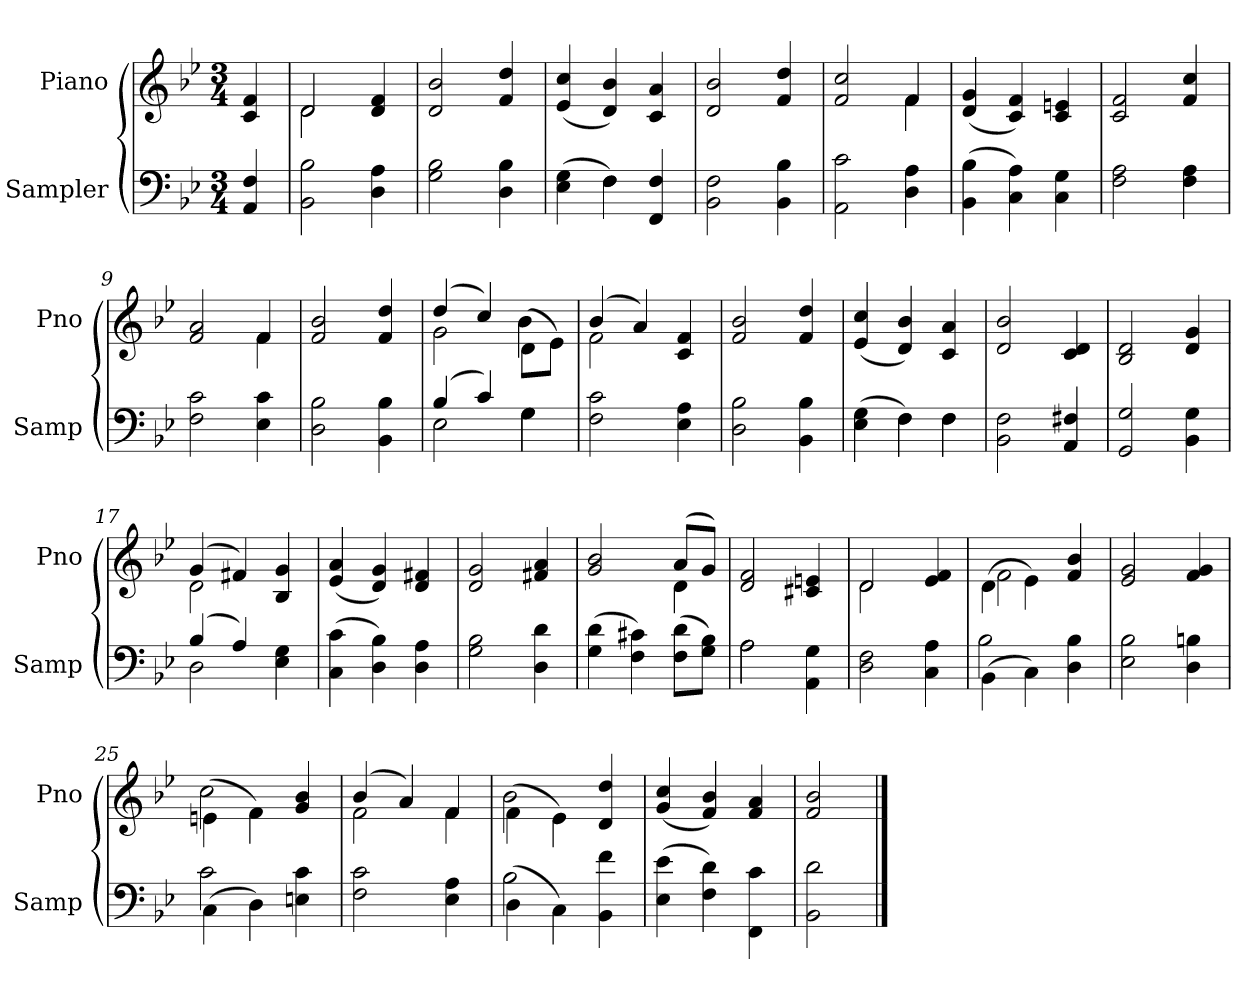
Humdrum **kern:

**kern	**kern
*part2	*part1
*staff2	*staff1
*I"Sampler	*I"Piano
*I'Samp	*I'Pno
*clefF4	*clefG2
*k[b-e-]	*k[b-e-]
*B-:	*B-:
*M3/4	*M3/4
=1	=1
4AA 4F	4c 4f
=2	=2
*	*^
2BB- 2B-	2d/	2d
4D 4A	4d 4f	4ryy
*	*v	*v
=3	=3
2G 2B-	2d 2b-
4D 4B-	4f 4dd
=4	=4
*^	*
(4E-\ 4G\	4ryy	(4e- 4cc
4F\)	4F	4d 4b-)
4FF/ 4F/	4ryy	4c 4a
*v	*v	*
=5	=5
2BB- 2F	2d 2b-
4BB- 4B-	4f 4dd
=6	=6
*	*^
2AA 2c	2f 2cc	2ryy
4D 4A	4f/	4f
*	*v	*v
=7	=7
(4BB- 4B-	(4d 4g
4C 4A)	4c 4f)
4C 4G	4c 4en
=8	=8
2F 2A	2c 2f
4F 4A	4f 4cc
=9	=9
*	*^
2F 2c	2f 2a	2ryy
4E- 4c	4f/	4f
*	*v	*v
=10	=10
2D 2B-	2f 2b-
4BB- 4B-	4f 4dd
=11	=11
*^	*^
(4B-/	2E-	(4dd/	2g
4c/)	.	4cc/)	.
4G\	4G	(8d\L	4b-
.	.	8e-\J)	.
*v	*v	*	*
=12	=12	=12
2F 2c	(4b-/	2f
.	4a/)	.
4E- 4A	4c 4f	4ryy
*	*v	*v
=13	=13
2D 2B-	2f 2b-
4BB- 4B-	4f 4dd
=14	=14
*^	*
(4E-\ 4G\	4ryy	(4e- 4cc
4F\)	4F	4d 4b-)
4F\	4F	4c 4a
*v	*v	*
=15	=15
2BB- 2F	2d 2b-
4AA 4F#X	4c 4d
=16	=16
2GG 2G	2B- 2d
4BB- 4G	4d 4g
=17	=17
*^	*^
(4B-/	2D	(4g/	2d
4A/)	.	4f#X/)	.
4E- 4G	4ryy	4B- 4g	4ryy
*v	*v	*	*
*	*v	*v
=18	=18
(4C\ 4c\	(4e- 4a
4D\ 4B-\)	4d 4g)
4D 4A	4d 4f#X
=19	=19
2G 2B-	2d 2g
4D 4d	4f#X 4a
=20	=20
*	*^
(4G 4d	2g 2b-	2ryy
4F 4c#X)	.	.
(8F\ 8d\L	(8a/L	4d
8G\ 8B-\J)	8g/J)	.
*	*v	*v
=21	=21
*^	*
2A\	2A	2d 2f
4AA 4G	4ryy	4c#X 4en
*v	*v	*
=22	=22
*	*^
2D 2F	2d/	2d
4C 4A	4e- 4f	4ryy
=23	=23	=23
*^	*	*
(4BB-\	2B-	(4d\	2f
4C\)	.	4e-\)	.
4D 4B-	4ryy	4f 4b-	4ryy
*v	*v	*	*
*	*v	*v
=24	=24
2E- 2B-	2e- 2g
4D 4Bn	4f 4g
=25	=25
*^	*^
(4C\	2c	(4en\	2cc
4D\)	.	4f\)	.
4En 4c	4ryy	4g 4b-	4ryy
*v	*v	*	*
=26	=26	=26
2F 2c	(4b-/	2f
.	4a/)	.
4E- 4A	4f/	4f
=27	=27	=27
*^	*	*
(4D\	2B-	(4f\	2b-
4C\)	.	4e-\)	.
4BB- 4f	4ryy	4d 4dd	4ryy
*v	*v	*	*
*	*v	*v
=28	=28
(4E- 4e-	(4g 4cc
4F 4d)	4f 4b-)
4FF 4c	4f 4a
=29	=29
2BB- 2d	2f 2b-
==	==
*-	*-
